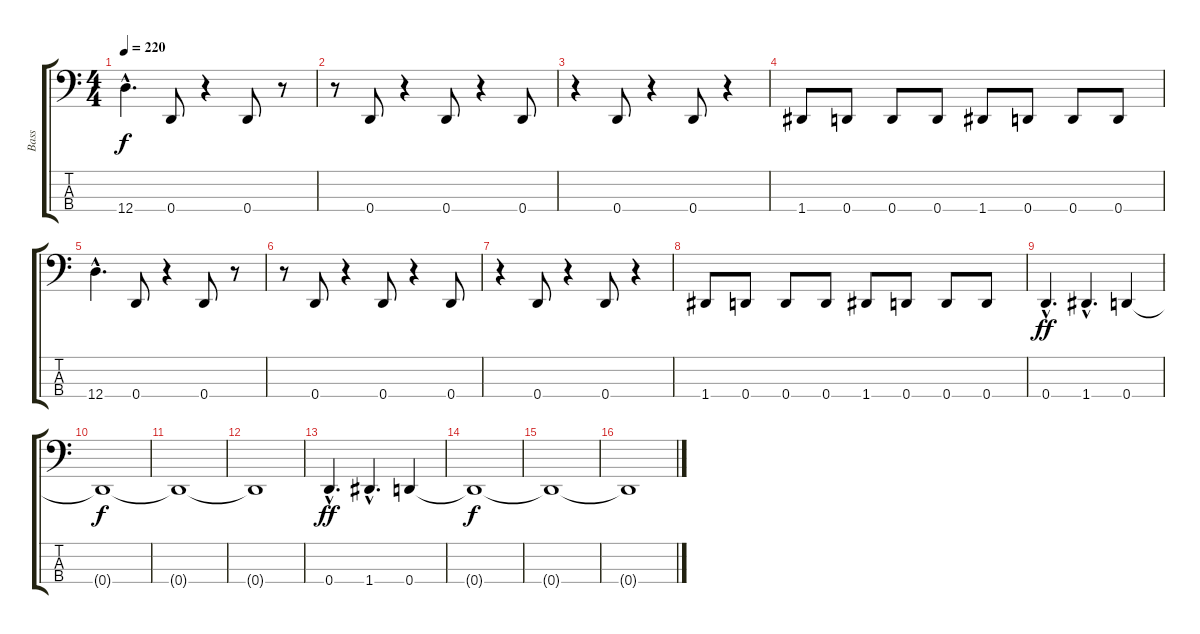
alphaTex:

\track ("Bass" "Bass") {instrument electricbassfinger}
\staff {score tabs}
\tuning (G2 D2 A1 D1) {hide}
\ts (4 4)
\tempo 220
\clef f4
\ks c
12.4{hac}.4{d dy f} 0.4.8 r.4 0.4.8 r.8 |
r.8 0.4.8 r.4 0.4.8 r.4 0.4.8 |
r.4 0.4.8 r.4 0.4.8 r.4 |
1.4.8 0.4.8 0.4.8 0.4.8 1.4.8 0.4.8 0.4.8 0.4.8 |
12.4{hac}.4{d} 0.4.8 r.4 0.4.8 r.8 |
r.8 0.4.8 r.4 0.4.8 r.4 0.4.8 |
r.4 0.4.8 r.4 0.4.8 r.4 |
1.4.8 0.4.8 0.4.8 0.4.8 1.4.8 0.4.8 0.4.8 0.4.8 |
0.4{hac}.4{d dy ff instrument overdrivenguitar} 1.4{hac}.4{d} 0.4.4 |
0.4{t}.1{dy f} |
0.4{t}.1 |
0.4{t}.1 |
0.4{hac}.4{d dy ff instrument overdrivenguitar} 1.4{hac}.4{d} 0.4.4 |
0.4{t}.1{dy f} |
0.4{t}.1 |
0.4{t}.1
